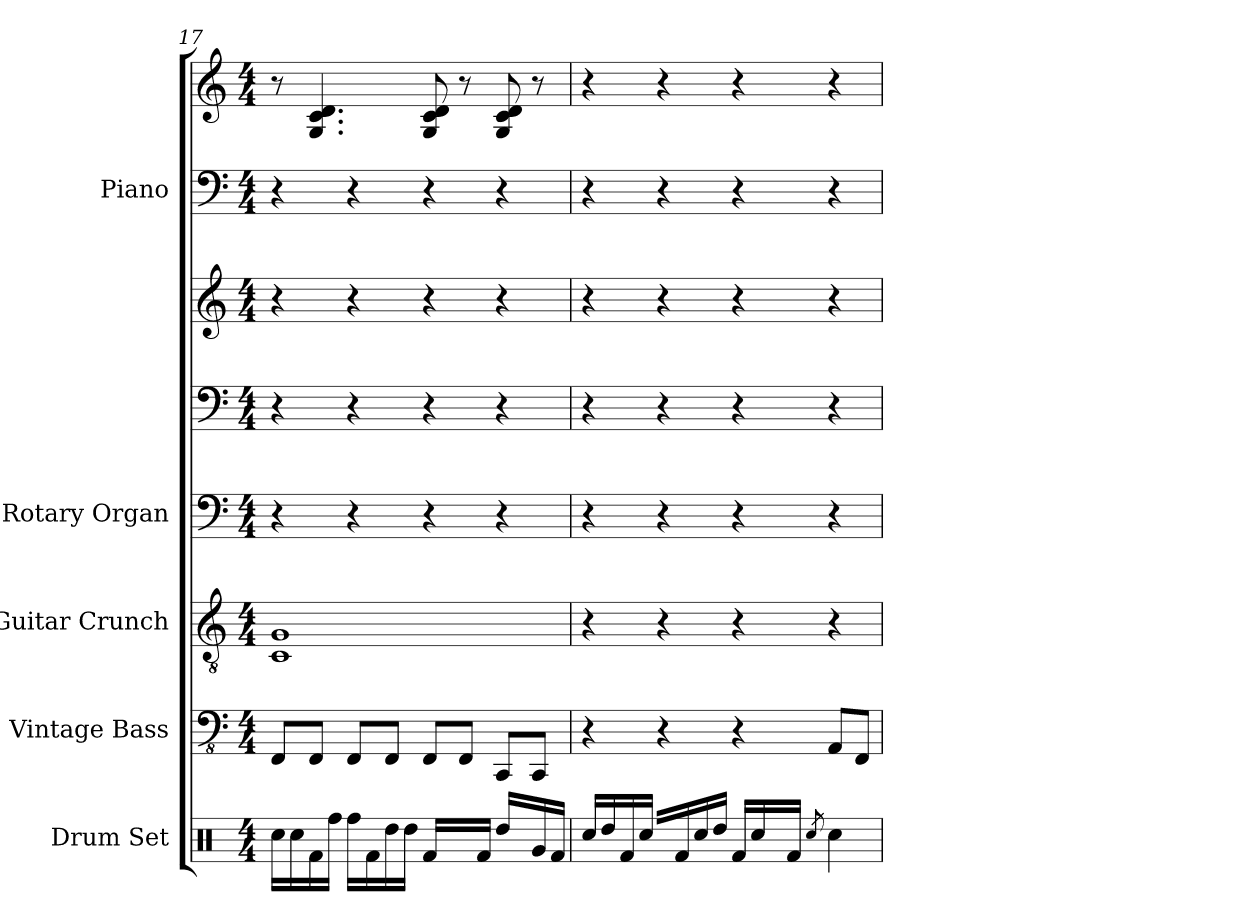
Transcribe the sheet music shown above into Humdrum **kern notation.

**kern	**kern	**kern	**kern	**kern	**kern	**kern	**kern
*part5	*part4	*part3	*part2	*part2	*part2	*part1	*part1
*staff8	*staff7	*staff6	*staff5	*staff4	*staff3	*staff2	*staff1
*I"Drum Set	*I"Vintage Bass	*I"Guitar Crunch	*I"Rotary Organ	*	*	*I"Piano	*
*I'Drums	*I'Vi. B.	*I'G. Crch.	*I'Rot. Org.	*	*	*I'Pno.	*
*clefX	*clefFv4	*clefGv2	*clefF4	*clefF4	*clefG2	*clefF4	*clefG2
*k[]	*k[]	*k[]	*k[]	*k[]	*k[]	*k[]	*k[]
*M4/4	*M4/4	*M4/4	*M4/4	*M4/4	*M4/4	*M4/4	*M4/4
=17	=17	=17	=17	=17	=17	=17	=17
16RccLL	8FFFL	1C 1G	4r	4r	4r	4r	8r
16Rcc	.	.	.	.	.	.	.
16Rf	8FFFJ	.	.	.	.	.	4.G 4.c 4.d
16RffJJ	.	.	.	.	.	.	.
16RffLL	8FFFL	.	4r	4r	4r	4r	.
16Rf	.	.	.	.	.	.	.
16Rdd	8FFFJ	.	.	.	.	.	.
16RddJJ	.	.	.	.	.	.	.
16RfLL	8FFFL	.	4r	4r	4r	4r	8c 8G 8d
16R	.	.	.	.	.	.	.
16R	8FFFJ	.	.	.	.	.	8r
16RfJJ	.	.	.	.	.	.	.
16RddLL	8CCCL	.	4r	4r	4r	4r	8c 8d 8G
16R	.	.	.	.	.	.	.
16Rg	8CCCJ	.	.	.	.	.	8r
16RfJJ	.	.	.	.	.	.	.
=18	=18	=18	=18	=18	=18	=18	=18
16RccLL	4r	4r	4r	4r	4r	4r	4r
16Rdd	.	.	.	.	.	.	.
16Rf	.	.	.	.	.	.	.
16RccJJ	.	.	.	.	.	.	.
16RLL	4r	4r	4r	4r	4r	4r	4r
16Rf	.	.	.	.	.	.	.
16Rcc	.	.	.	.	.	.	.
16RddJJ	.	.	.	.	.	.	.
16RfLL	4r	4r	4r	4r	4r	4r	4r
16Rcc	.	.	.	.	.	.	.
16R	.	.	.	.	.	.	.
16RfJJ	.	.	.	.	.	.	.
8qRcc	.	.	.	.	.	.	.
4Rcc	8AAAL	4r	4r	4r	4r	4r	4r
.	8FFFJ	.	.	.	.	.	.
=	=	=	=	=	=	=	=
*-	*-	*-	*-	*-	*-	*-	*-
